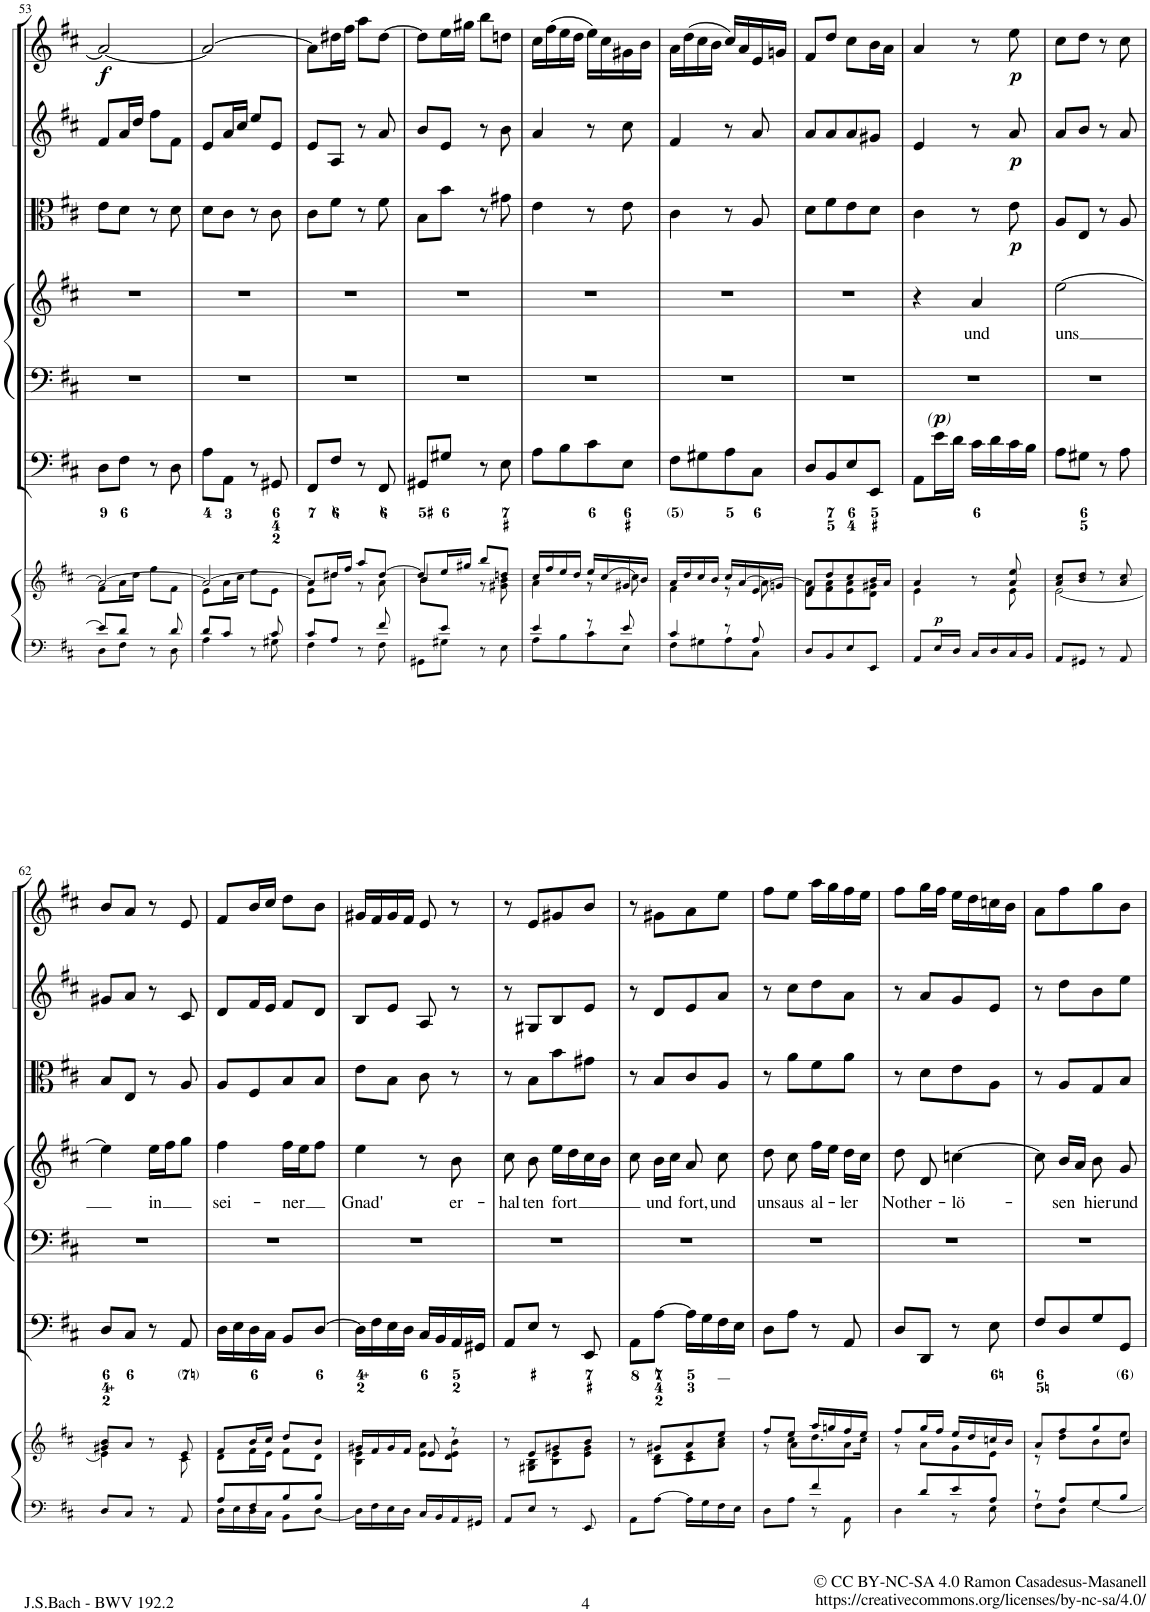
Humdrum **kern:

**kern	**kern	**dynam	**kern	**dynam	**kern	**kern	**text	**kern	**dynam	**kern	**dynam	**kern	**dynam
*part7	*part7	*part7	*part6	*part6	*part5	*part4	*part4	*part3	*part3	*part2	*part2	*part1	*part1
*staff8	*staff7	*staff7/8	*staff6	*staff6	*staff5	*staff4	*staff4	*staff3	*staff3	*staff2	*staff2	*staff1	*staff1
*I"Piano reduction	*	*	*I"Continuo	*	*I"Basso	*I"Soprano	*	*I"Viola	*	*I"Violino II	*	*I"Flauto traverso I. Oboe I. Violino I.	*
*I'Pno	*	*	*	*	*	*	*	*I'Vla	*	*I'Vln	*	*I'Vln	*
!!LO:PB:g=z
*clefF4	*clefG2	*	*clefF4	*	*clefF4	*clefG2	*	*clefC3	*	*clefG2	*	*clefG2	*
*k[f#c#]	*k[f#c#]	*	*k[f#c#]	*	*k[f#c#]	*k[f#c#]	*	*k[f#c#]	*	*k[f#c#]	*	*k[f#c#]	*
*M2/4	*M2/4	*	*M2/4	*	*M2/4	*M2/4	*	*M2/4	*	*M2/4	*	*M2/4	*
=53	=53	=53	=53	=53	=53	=53	=53	=53	=53	=53	=53	=53	=53
*^	*^	*	*	*	*	*	*	*	*	*	*	*	*
!	!	!	!	!	!	!	!	!	!	!	!	!	!	!	!LO:DY:b
8e/L]	8D\L	2a/_	8f#\L	.	8D\L	.	2r	2r	.	8e\L	.	8f#/L	.	2a/_	f
8d/J	8F#\J	.	16a\L	.	8F#\J	.	.	.	.	8d\J	.	16a/L	.	.	.
.	.	.	16dd\JJ	.	.	.	.	.	.	.	.	16dd/JJ	.	.	.
8r	8ryy	.	8ff#\L	.	8r	.	.	.	.	8r	.	8ff#\L	.	.	.
8d/	8D\	.	8f#\J	.	8D\	.	.	.	.	8d\	.	8f#\J	.	.	.
=54	=54	=54	=54	=54	=54	=54	=54	=54	=54	=54	=54	=54	=54	=54	=54
8d/L	4A\	2a/_	8e\L	.	8A\L	.	2r	2r	.	8d\L	.	8e/L	.	2a/_	.
8c#/J	.	.	16a\L	.	8AA\J	.	.	.	.	8c#\J	.	16a/L	.	.	.
.	.	.	16cc#\JJ	.	.	.	.	.	.	.	.	16cc#/JJ	.	.	.
8r	8ryy	.	8ee\L	.	8r	.	.	.	.	8r	.	8ee/L	.	.	.
8c#/	8G#X\	.	8e\J	.	8GG#X/	.	.	.	.	8c#\	.	8e/J	.	.	.
=55	=55	=55	=55	=55	=55	=55	=55	=55	=55	=55	=55	=55	=55	=55	=55
8c#/L	4F#\	8a/L]	8e\L	.	8FF#/L	.	2r	2r	.	8c#\L	.	8e/L	.	8a\L]	.
8A/J	.	16dd#X/L	8dd#\J	.	8F#/J	.	.	.	.	8f#\J	.	8A/J	.	16dd#X\L	.
.	.	16ff#/JJ	.	.	.	.	.	.	.	.	.	.	.	16ff#\JJ	.
8r	8ryy	8aa/L	8r	.	8r	.	.	.	.	8r	.	8r	.	8aa\L	.
8f#/	8F#\	[8dd#/J	8a\	.	8FF#/	.	.	.	.	8f#\	.	8a/	.	[8dd#\J	.
=56	=56	=56	=56	=56	=56	=56	=56	=56	=56	=56	=56	=56	=56	=56	=56
*	*	*	*^	*	*	*	*	*	*	*	*	*	*	*	*
8ryy	8GG#X\L	8dd#/L]	4b/	8b\L	.	8GG#X/L	.	2r	2r	.	8B\L	.	8b/L	.	8dd#\L]	.
8e/J	8G#X\J	16ee/L	.	4.ryy	.	8G#X/J	.	.	.	.	8b\J	.	8e/J	.	16ee\L	.
.	.	16gg#X/JJ	.	.	.	.	.	.	.	.	.	.	.	.	16gg#X\JJ	.
8r	8ryy	8bb/L	8r	.	.	8r	.	.	.	.	8r	.	8r	.	8bb\L	.
8ryy	8E\	8ddn/J	8g#X\ 8b\	.	.	8E\	.	.	.	.	8g#X\	.	8b\	.	8ddn\J	.
*	*	*	*v	*v	*	*	*	*	*	*	*	*	*	*	*	*
=57	=57	=57	=57	=57	=57	=57	=57	=57	=57	=57	=57	=57	=57	=57	=57
4e/	8A\L	16cc#/LL	4a\	.	8A\L	.	2r	2r	.	4e\	.	4a/	.	16cc#\LL	.
.	.	16ff#/	.	.	.	.	.	.	.	.	.	.	.	(16ff#\	.
.	8B\	16ee/	.	.	8B\	.	.	.	.	.	.	.	.	16ee\	.
.	.	16dd/JJ	.	.	.	.	.	.	.	.	.	.	.	16dd\JJ	.
8r	8c#\	16ee/LL	8r	.	8c#\	.	.	.	.	8r	.	8r	.	16ee\LL)	.
.	.	[16cc#/	.	.	.	.	.	.	.	.	.	.	.	16cc#\	.
8e/	8E\J	16g#X/	8cc#\]	.	8E\J	.	.	.	.	8e\	.	8cc#\	.	16g#X\	.
.	.	16b/JJ	.	.	.	.	.	.	.	.	.	.	.	16b\JJ	.
=58	=58	=58	=58	=58	=58	=58	=58	=58	=58	=58	=58	=58	=58	=58	=58
4c#/	8F#\L	16a/LL	4f#\	.	8F#\L	.	2r	2r	.	4c#\	.	4f#/	.	16a\LL	.
.	.	16dd/	.	.	.	.	.	.	.	.	.	.	.	(16dd\	.
.	8G#X\	16cc#/	.	.	8G#X\	.	.	.	.	.	.	.	.	16cc#\	.
.	.	16b/JJ	.	.	.	.	.	.	.	.	.	.	.	16b\JJ	.
8r	8A\	16cc#/LL	8r	.	8A\	.	.	.	.	8r	.	8r	.	16cc#/LL)	.
.	.	[16a/	.	.	.	.	.	.	.	.	.	.	.	16a/	.
8A/	8C#\J	16e/	8a\_	.	8C#\J	.	.	.	.	8A/	.	8a/	.	16e/	.
.	.	16gn/JJ	.	.	.	.	.	.	.	.	.	.	.	16gn/JJ	.
*v	*v	*	*	*	*	*	*	*	*	*	*	*	*	*	*
=59	=59	=59	=59	=59	=59	=59	=59	=59	=59	=59	=59	=59	=59	=59
8D/L	8f#/L	8d\ 8a\]L	.	8D/L	.	2r	2r	.	8d\L	.	8a/L	.	8f#/L	.
8BB/	8dd/	8f#\ 8a\	.	8BB/	.	.	.	.	8f#\	.	8a/	.	8dd/J	.
8E/	8cc#/	8e\ 8a\	.	8E/	.	.	.	.	8e\	.	8a/	.	8cc#\L	.
8EE/J	16b/L	8d\ 8g#X\J	.	8EE/J	.	.	.	.	8d\J	.	8g#X/J	.	16b\L	.
.	16a/JJ	.	.	.	.	.	.	.	.	.	.	.	16a\JJ	.
=60	=60	=60	=60	=60	=60	=60	=60	=60	=60	=60	=60	=60	=60	=60
*	*	*^	*	*	*	*	*	*	*	*	*	*	*	*
8AA/L	4a/	4e\	8ryy	.	8AA\L	.	2r	4r	.	4c#\	.	4e/	.	4a/	.
!	!	!	!	!LO:DY:b	!	!LO:DY:a	!	!	!	!	!	!	!	!	!
!	!	!	!	!	!	!LO:DY:n=1:a	!	!	!	!	!	!	!	!	!
!	!	!	!	!	!	!LO:DY:n=2:a	!	!	!	!	!	!	!	!	!
16E/L	.	.	4.ryy	p	16e\L	other-dynamics p other-dynamics	.	.	.	.	.	.	.	.	.
16D/JJ	.	.	.	.	16d\JJ	.	.	.	.	.	.	.	.	.	.
!	!	!	!	!	!	!	!	!	!LO:LY:b	!	!	!	!	!	!
16C#/LL	8r	8ryy	.	.	16c#\LL	.	.	4a/	und	8r	.	8r	.	8r	.
16D/	.	.	.	.	16d\	.	.	.	.	.	.	.	.	.	.
!	!	!	!	!	!	!	!	!	!	!	!LO:DY:b	!	!LO:DY:b	!	!LO:DY:b
16C#/	8a/ 8ee/	8e\	.	.	16c#\	.	.	.	.	8e\	p	8a/	p	8ee\	p
16BB/JJ	.	.	.	.	16B\JJ	.	.	.	.	.	.	.	.	.	.
=61	=61	=61	=61	=61	=61	=61	=61	=61	=61	=61	=61	=61	=61	=61	=61
!	!	!	!	!	!	!	!	!	!LO:LY:b	!	!	!	!	!	!
*	*	*v	*v	*	*	*	*	*	*	*	*	*	*	*	*
8AA/L	8a/ 8cc#/L	[2e\	.	8A\L	.	2r	[2ee\	uns	8A/L	.	8a/L	.	8cc#\L	.
8GG#X/J	8b/ 8dd/J	.	.	8G#X\J	.	.	.	.	8E/J	.	8b/J	.	8dd\J	.
8r	8r	.	.	8r	.	.	.	.	8r	.	8r	.	8r	.
8AA/	8a/ 8cc#/	.	.	8A\	.	.	.	.	8A/	.	8a/	.	8cc#\	.
!!LO:LB:g=z
=62	=62	=62	=62	=62	=62	=62	=62	=62	=62	=62	=62	=62	=62	=62
8D/L	8g#X/ 8b/L	4e\]	.	8D/L	.	2r	4ee\]	.	8B/L	.	8g#X/L	.	8b/L	.
8C#/J	8a/J	.	.	8C#/J	.	.	.	.	8E/J	.	8a/J	.	8a/J	.
!	!	!	!	!	!	!	!	!LO:LY:b	!	!	!	!	!	!
8r	8r	8ryy	.	8r	.	.	16ee\LL	in	8r	.	8r	.	8r	.
.	.	.	.	.	.	.	16ff#\J	.	.	.	.	.	.	.
8AA/	8e/	8c#\	.	8AA/	.	.	8gg\J	.	8A/	.	8c#/	.	8e/	.
=63	=63	=63	=63	=63	=63	=63	=63	=63	=63	=63	=63	=63	=63	=63
*^	*	*	*	*	*	*	*	*	*	*	*	*	*	*
!	!	!	!	!	!	!	!	!	!LO:LY:b	!	!	!	!	!	!
8A/L	16D\LL	8f#/L	8d\L	.	16D\LL	.	2r	4ff#\	sei-	8A/L	.	8d/L	.	8f#/L	.
.	16E\	.	.	.	16E\	.	.	.	.	.	.	.	.	.	.
8F#/	16D\	16b/L	16f#\L	.	16D\	.	.	.	.	8F#/	.	16f#/L	.	16b/L	.
.	16C#\JJ	16cc#/JJ	16e\JJ	.	16C#\JJ	.	.	.	.	.	.	16e/JJ	.	16cc#/JJ	.
!	!	!	!	!	!	!	!	!	!LO:LY:b	!	!	!	!	!	!
8B/	8BB\L	8dd/L	8f#\L	.	8BB/L	.	.	16ff#\LL	-ner	8B/	.	8f#/L	.	8dd\L	.
.	.	.	.	.	.	.	.	16ee\J	.	.	.	.	.	.	.
8B/J	[8D\J	8b/J	8d\J	.	[8D/J	.	.	8ff#\J	.	8B/J	.	8d/J	.	8b\J	.
=64	=64	=64	=64	=64	=64	=64	=64	=64	=64	=64	=64	=64	=64	=64	=64
!	!	!	!	!	!	!	!	!	!LO:LY:b	!	!	!	!	!	!
*v	*v	*	*	*	*	*	*	*	*	*	*	*	*	*	*
16D\LL]	16g#X/LL	4B\ 4e\	.	16D\LL]	.	2r	4ee\	Gnad'	8e\L	.	8B/L	.	16g#X/LL	.
16F#\	16f#/	.	.	16F#\	.	.	.	.	.	.	.	.	16f#/	.
16E\	16g#/	.	.	16E\	.	.	.	.	8B\J	.	8e/J	.	16g#/	.
16D\JJ	16f#/JJ	.	.	16D\JJ	.	.	.	.	.	.	.	.	16f#/JJ	.
16C#/LL	8e/	8e\ 8a\L	.	16C#/LL	.	.	8r	.	8c#\	.	8A/	.	8e/	.
16BB/	.	.	.	16BB/	.	.	.	.	.	.	.	.	.	.
!	!	!	!	!	!	!	!	!LO:LY:b	!	!	!	!	!	!
16AA/	8r	8d\ 8e\ 8b\J	.	16AA/	.	.	8b\	er-	8r	.	8r	.	8r	.
16GG#X/JJ	.	.	.	16GG#X/JJ	.	.	.	.	.	.	.	.	.	.
=65	=65	=65	=65	=65	=65	=65	=65	=65	=65	=65	=65	=65	=65	=65
!	!	!	!	!	!	!	!	!LO:LY:b	!	!	!	!	!	!
8AA/L	8r	8ryy	.	8AA/L	.	2r	8cc#\	-hal-	8r	.	8r	.	8r	.
!	!	!	!	!	!	!	!	!LO:LY:b	!	!	!	!	!	!
8E/J	8e/L	8G#X\ 8B\L	.	8E/J	.	.	8b\	-ten	8B\L	.	8G#X/L	.	8e/L	.
!	!	!	!	!	!	!	!	!LO:LY:b	!	!	!	!	!	!
8r	8g#X/	8B\ 8e\	.	8r	.	.	16ee\LL	fort	8b\	.	8B/	.	8g#X/	.
.	.	.	.	.	.	.	16dd\	.	.	.	.	.	.	.
8EE/	8b/J	8e\ 8g#\J	.	8EE/	.	.	16cc#\	.	8g#X\J	.	8e/J	.	8b/J	.
.	.	.	.	.	.	.	16b\JJ	.	.	.	.	.	.	.
=66	=66	=66	=66	=66	=66	=66	=66	=66	=66	=66	=66	=66	=66	=66
8AA\L	8r	8ryy	.	8AA\L	.	2r	8cc#\	.	8r	.	8r	.	8r	.
!	!	!	!	!	!	!	!	!LO:LY:b	!	!	!	!	!	!
[8A\J	8g#X/L	8B\ 8d\L	.	[8A\J	.	.	16b\LL	und	8B/L	.	8d/L	.	8g#X\L	.
.	.	.	.	.	.	.	16cc#\JJ	.	.	.	.	.	.	.
!	!	!	!	!	!	!	!	!LO:LY:b	!	!	!	!	!	!
16A\LL]	8a/	8c#\ 8e\	.	16A\LL]	.	.	8a/	fort,	8c#/	.	8e/	.	8a\	.
16G\	.	.	.	16G\	.	.	.	.	.	.	.	.	.	.
!	!	!	!	!	!	!	!	!LO:LY:b	!	!	!	!	!	!
16F#\	8ee/J	8a\ 8cc#\J	.	16F#\	.	.	8cc#\	und	8A/J	.	8a/J	.	8ee\J	.
16E\JJ	.	.	.	16E\JJ	.	.	.	.	.	.	.	.	.	.
=67	=67	=67	=67	=67	=67	=67	=67	=67	=67	=67	=67	=67	=67	=67
*^	*	*^	*	*	*	*	*	*	*	*	*	*	*	*
!	!	!	!	!	!	!	!	!	!	!LO:LY:b	!	!	!	!	!	!
4ryy	8D\L	8ff#/L	8r	8ryy	.	8D\L	.	2r	8dd\	uns	8r	.	8r	.	8ff#\L	.
!	!	!	!	!	!	!	!	!	!	!LO:LY:b	!	!	!	!	!	!
.	8A\J	8ee/J	8cc#\L	8a\L	.	8A\J	.	.	8cc#\	aus	8a\L	.	8cc#\L	.	8ee\J	.
!	!	!	!	!	!	!	!	!	!	!LO:LY:b	!	!	!	!	!	!
8f#/	8r	16aa/LL	8.dd\	8ryy	.	8r	.	.	16ff#\LL	al-	8f#\	.	8dd\	.	16aa\LL	.
.	.	16ggn/	.	.	.	.	.	.	16ee\JJ	.	.	.	.	.	16gg\	.
!	!	!	!	!	!	!	!	!	!	!LO:LY:b	!	!	!	!	!	!
8ryy	8AA\	16ff#/	.	8a\J	.	8AA/	.	.	16dd\LL	-ler	8a\J	.	8a\J	.	16ff#\	.
.	.	16ee/JJ	16cc#\Jk	.	.	.	.	.	16cc#\JJ	.	.	.	.	.	16ee\JJ	.
*	*	*	*v	*v	*	*	*	*	*	*	*	*	*	*	*	*
=68	=68	=68	=68	=68	=68	=68	=68	=68	=68	=68	=68	=68	=68	=68	=68
!	!	!	!	!	!	!	!	!	!LO:LY:b	!	!	!	!	!	!
8ryy	4D\	8ff#/L	8r	.	8D/L	.	2r	8dd\	Noth	8r	.	8r	.	8ff#\L	.
!	!	!	!	!	!	!	!	!	!LO:LY:b	!	!	!	!	!	!
8d/L	.	16gg/L	8a\L	.	8DD/J	.	.	8d/	er-	8d\L	.	8a/L	.	16gg\L	.
.	.	16ff#/JJ	.	.	.	.	.	.	.	.	.	.	.	16ff#\JJ	.
!	!	!	!	!	!	!	!	!	!LO:LY:b	!	!	!	!	!	!
8e/	8r	16ee/LL	8g\	.	8r	.	.	[4ccn\	-lö-	8e\	.	8g/	.	16ee\LL	.
.	.	16dd/	.	.	.	.	.	.	.	.	.	.	.	16dd\	.
8A/J	8E\	16ccn/	8e\J	.	8E\	.	.	.	.	8A\J	.	8e/J	.	16ccn\	.
.	.	16b/JJ	.	.	.	.	.	.	.	.	.	.	.	16b\JJ	.
=69	=69	=69	=69	=69	=69	=69	=69	=69	=69	=69	=69	=69	=69	=69	=69
8r	8F#\L	8a/L	8r	.	8F#/L	.	2r	8cc\]	.	8r	.	8r	.	8a\L	.
!	!	!	!	!	!	!	!	!	!LO:LY:b	!	!	!	!	!	!
8A/L	8D\J	8ff#/	8dd\L	.	8D/	.	.	16b/LL	-sen	8A/L	.	8dd\L	.	8ff#\	.
.	.	.	.	.	.	.	.	16a/JJ	.	.	.	.	.	.	.
!	!	!	!	!	!	!	!	!	!LO:LY:b	!	!	!	!	!	!
8G/	[4G\	8gg/	8b\	.	8G/	.	.	8b\	hier	8G/	.	8b\	.	8gg\	.
!	!	!	!	!	!	!	!	!	!LO:LY:b	!	!	!	!	!	!
8B/J	.	8b/J	8ee\J	.	8GG/J	.	.	8g/	und	8B/J	.	8ee\J	.	8b\J	.
*v	*v	*	*	*	*	*	*	*	*	*	*	*	*	*	*
*	*v	*v	*	*	*	*	*	*	*	*	*	*	*	*
=	=	=	=	=	=	=	=	=	=	=	=	=	=
*-	*-	*-	*-	*-	*-	*-	*-	*-	*-	*-	*-	*-	*-
